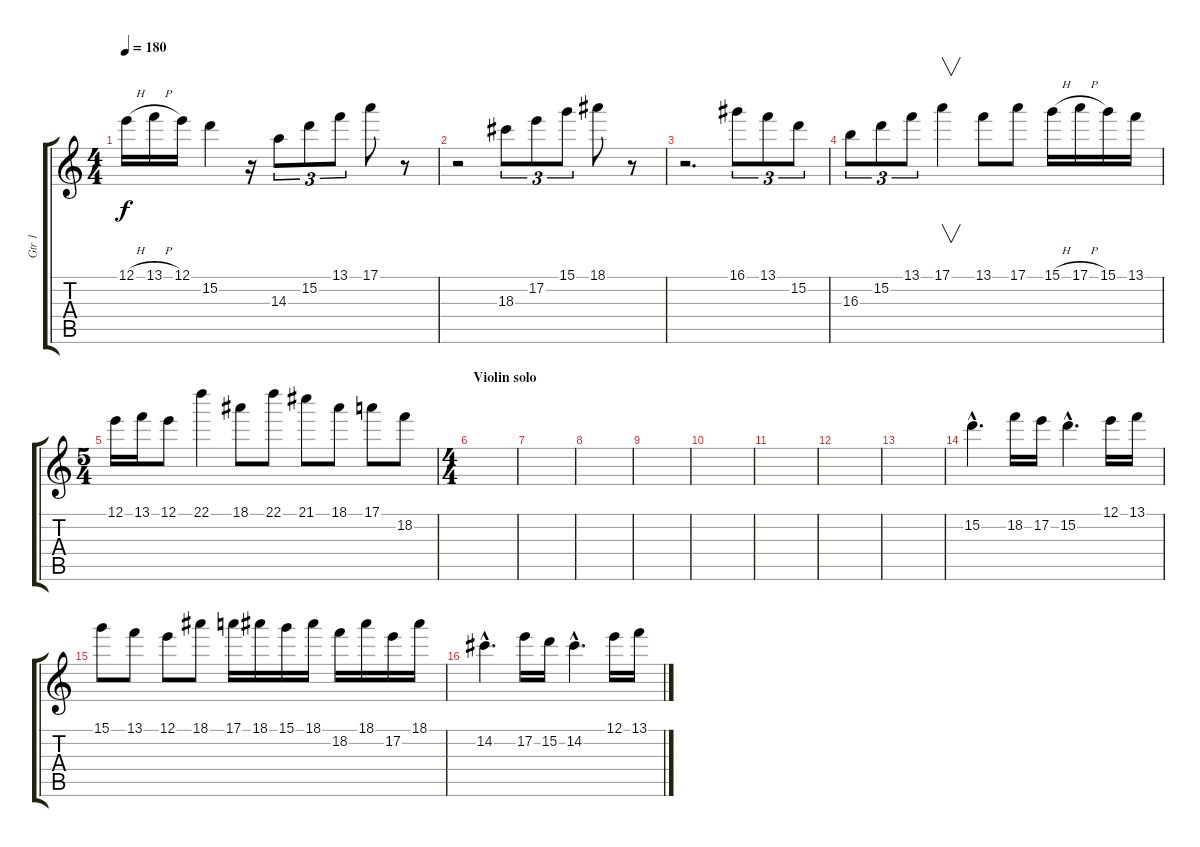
\track ("Gtr 1" "Gtr 1") {instrument overdrivenguitar}
\staff {score tabs}
\tuning (E4 B3 G3 D3 A2 E2) {hide}
\ts (4 4)
\tempo 180
\clef g2
\ks c
12.1{h}.16{dy f} 13.1{h}.16 12.1.16 15.2.4 r.16 14.3.8{tu (3 2)} 15.2.8{tu (3 2)} 13.1.8{tu (3 2)} 17.1.8 r.8 |
r.2 18.3.8{tu (3 2)} 17.2.8{tu (3 2)} 15.1.8{tu (3 2)} 18.1.8 r.8 |
r.2{d} 16.1.8{tu (3 2)} 13.1.8{tu (3 2)} 15.2.8{tu (3 2)} |
16.3.8{tu (3 2)} 15.2.8{tu (3 2)} 13.1.8{tu (3 2)} 17.1.4{v} 13.1.8 17.1.8 15.1{h}.16 17.1{h}.16 15.1.16 13.1.16 |
\ts (5 4)
12.1.16 13.1.16 12.1.8 22.1.4 18.1.8 22.1.8 21.1.8 18.1.8 17.1.8 18.2.8 |
\ts (4 4)
\section ("" "Violin solo")
|
|
|
|
|
|
|
|
15.2{hac}.4{d} 18.2.16 17.2.16 15.2{hac}.4{d} 12.1.16 13.1.16 |
15.1.8 13.1.8 12.1.8 18.1.8 17.1.16 18.1.16 15.1.16 18.1.16 18.2.16 18.1.16 17.2.16 18.1.16 |
14.2{hac}.4{d} 17.2.16 15.2.16 14.2{hac}.4{d} 12.1.16 13.1.16
